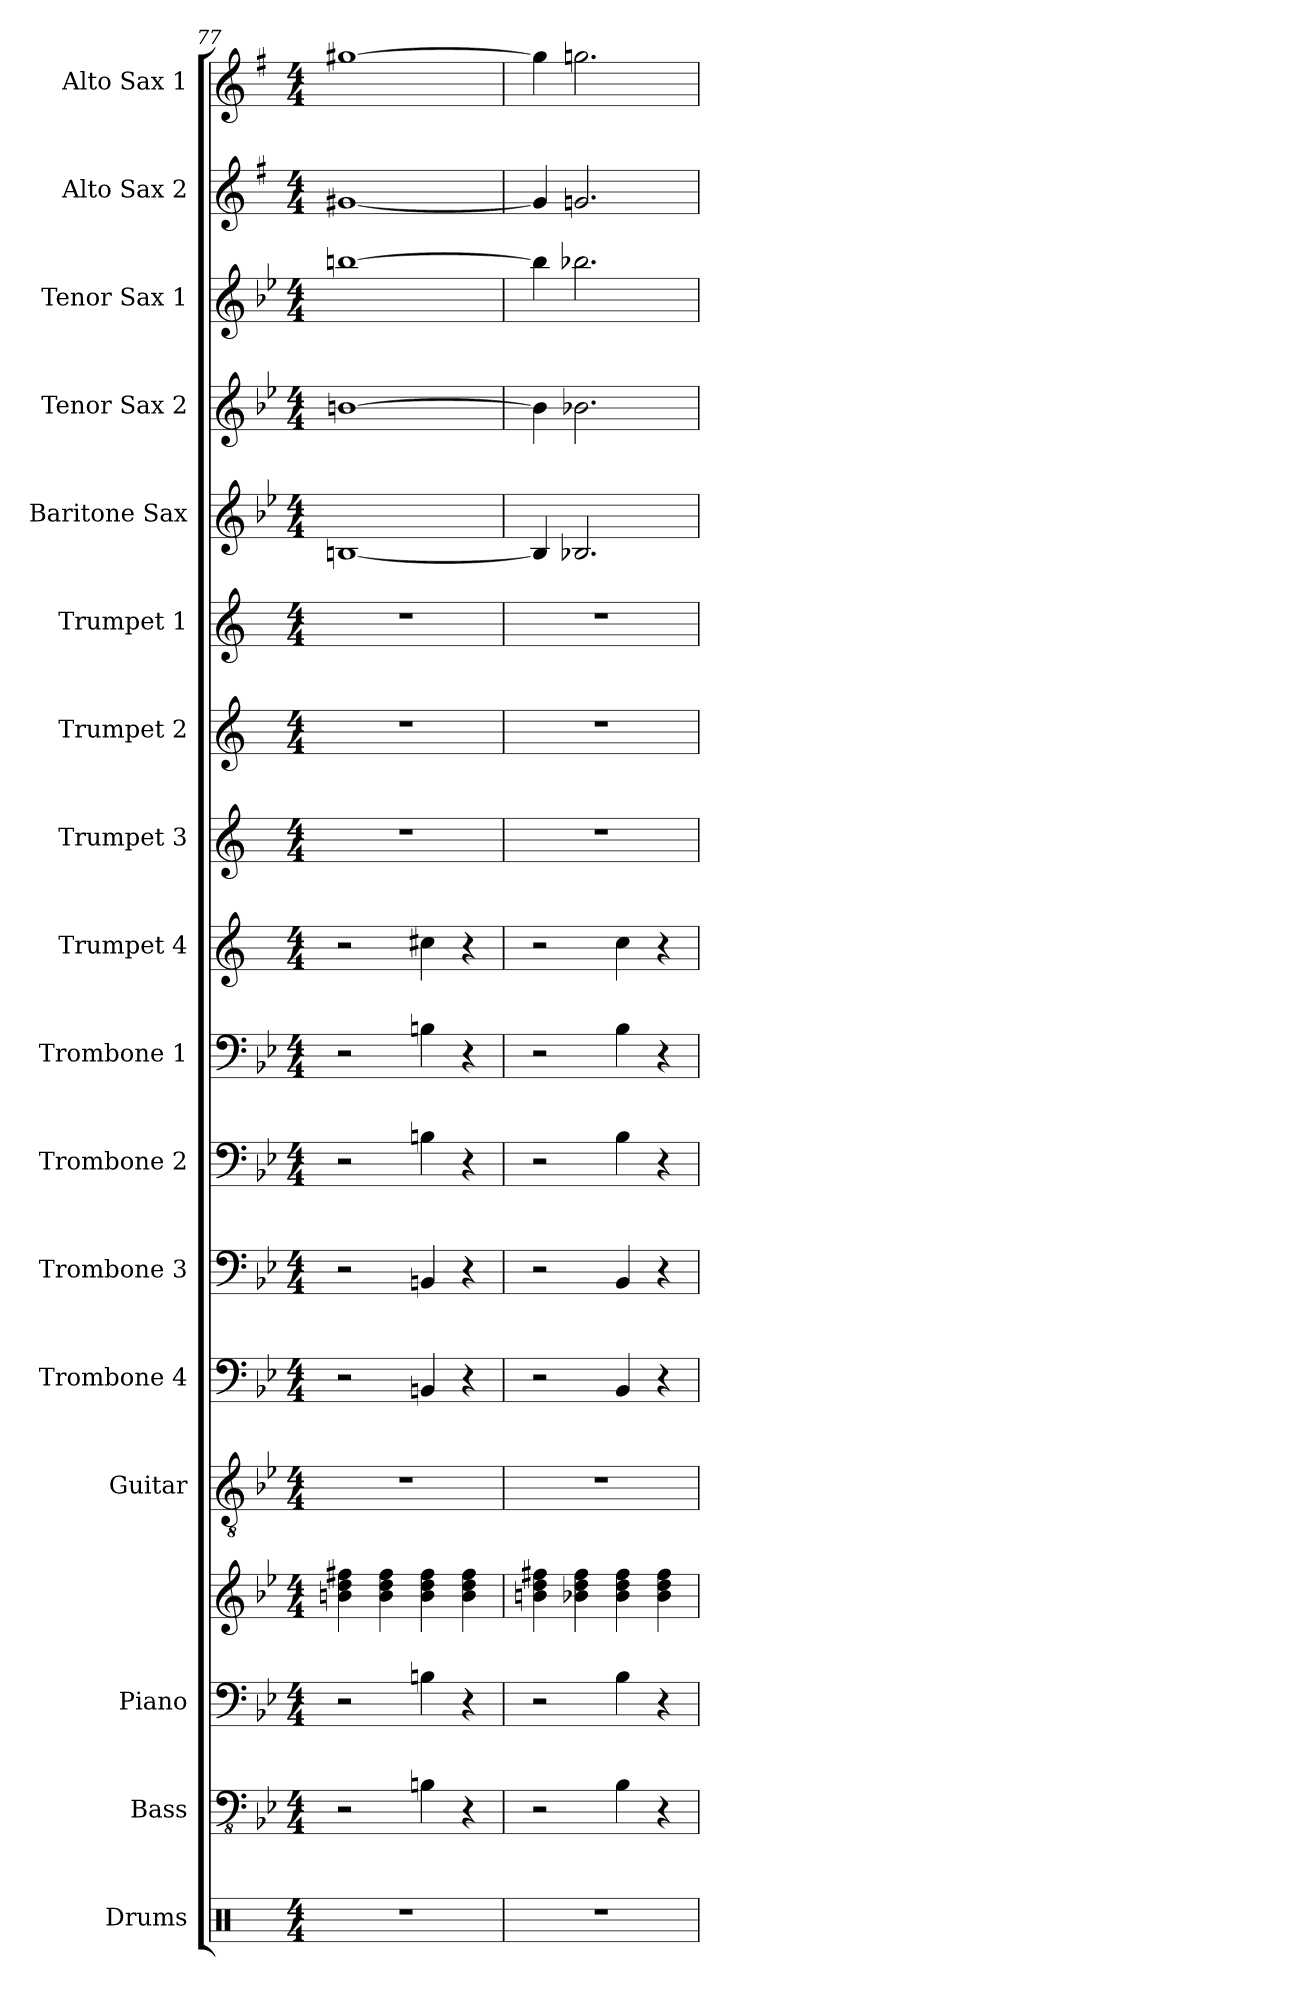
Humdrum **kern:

**kern	**kern	**kern	**kern	**kern	**kern	**kern	**kern	**kern	**kern	**kern	**kern	**kern	**kern	**kern	**kern	**kern	**kern
*part17	*part16	*part15	*part15	*part14	*part13	*part12	*part11	*part10	*part9	*part8	*part7	*part6	*part5	*part4	*part3	*part2	*part1
*staff18	*staff17	*staff16	*staff15	*staff14	*staff13	*staff12	*staff11	*staff10	*staff9	*staff8	*staff7	*staff6	*staff5	*staff4	*staff3	*staff2	*staff1
*I"Drums	*I"Bass	*I"Piano	*	*I"Guitar	*I"Trombone 4	*I"Trombone 3	*I"Trombone 2	*I"Trombone 1	*I"Trumpet 4	*I"Trumpet 3	*I"Trumpet 2	*I"Trumpet 1	*I"Baritone Sax	*I"Tenor Sax 2	*I"Tenor Sax 1	*I"Alto Sax 2	*I"Alto Sax 1
*I'Drums	*I'Bass	*I'Piano	*	*I'Gtr.	*I'Tbn. 4	*I'Tbn. 3	*I'Tbn. 2	*I'Tbn. 1	*I'Tpt. 4	*I'Tpt. 3	*I'Tpt. 2	*I'Tpt. 1	*I'Bari	*I'Tenor 2	*I'Tenor 1	*I'Alto 2	*I'Alto 1
*clefX	*clefFv4	*clefF4	*clefG2	*clefGv2	*clefF4	*clefF4	*clefF4	*clefF4	*clefG2	*clefG2	*clefG2	*clefG2	*clefG2	*clefG2	*clefG2	*clefG2	*clefG2
*	*	*	*	*	*	*	*	*	*ITrd1c2	*ITrd1c2	*ITrd1c2	*ITrd1c2	*ITrd12c21	*ITrd8c14	*ITrd8c14	*ITrd5c9	*ITrd5c9
*k[]	*k[b-e-]	*k[b-e-]	*k[b-e-]	*k[b-e-]	*k[b-e-]	*k[b-e-]	*k[b-e-]	*k[b-e-]	*k[b-e-]	*k[b-e-]	*k[b-e-]	*k[b-e-]	*k[b-e-]	*k[b-e-]	*k[b-e-]	*k[b-e-]	*k[b-e-]
*M4/4	*M4/4	*M4/4	*M4/4	*M4/4	*M4/4	*M4/4	*M4/4	*M4/4	*M4/4	*M4/4	*M4/4	*M4/4	*M4/4	*M4/4	*M4/4	*M4/4	*M4/4
=77	=77	=77	=77	=77	=77	=77	=77	=77	=77	=77	=77	=77	=77	=77	=77	=77	=77
1r	2r	2r	4bn\ 4dd\ 4ff#X\	1r	2r	2r	2r	2r	2r	1r	1r	1r	[1BBn	[1Bn	[1bn	[1Bn	[1bn
.	.	.	4b\ 4dd\ 4ff#\	.	.	.	.	.	.	.	.	.	.	.	.	.	.
.	4BBn\	4Bn\	4b\ 4dd\ 4ff#\	.	4BBn/	4BBn/	4Bn\	4Bn\	4bn\	.	.	.	.	.	.	.	.
.	4r	4r	4b\ 4dd\ 4ff#\	.	4r	4r	4r	4r	4r	.	.	.	.	.	.	.	.
=78	=78	=78	=78	=78	=78	=78	=78	=78	=78	=78	=78	=78	=78	=78	=78	=78	=78
1r	2r	2r	4bn\ 4dd\ 4ff#X\	1r	2r	2r	2r	2r	2r	1r	1r	1r	4BB/]	4B\]	4b\]	4B/]	4b\]
.	.	.	4b-X\ 4dd\ 4ff#\	.	.	.	.	.	.	.	.	.	2.BB-X/	2.B-X\	2.b-X\	2.B-X/	2.b-X\
.	4BB-\	4B-\	4b-\ 4dd\ 4ff#\	.	4BB-/	4BB-/	4B-\	4B-\	4b-\	.	.	.	.	.	.	.	.
.	4r	4r	4b-\ 4dd\ 4ff#\	.	4r	4r	4r	4r	4r	.	.	.	.	.	.	.	.
=	=	=	=	=	=	=	=	=	=	=	=	=	=	=	=	=	=
*-	*-	*-	*-	*-	*-	*-	*-	*-	*-	*-	*-	*-	*-	*-	*-	*-	*-
